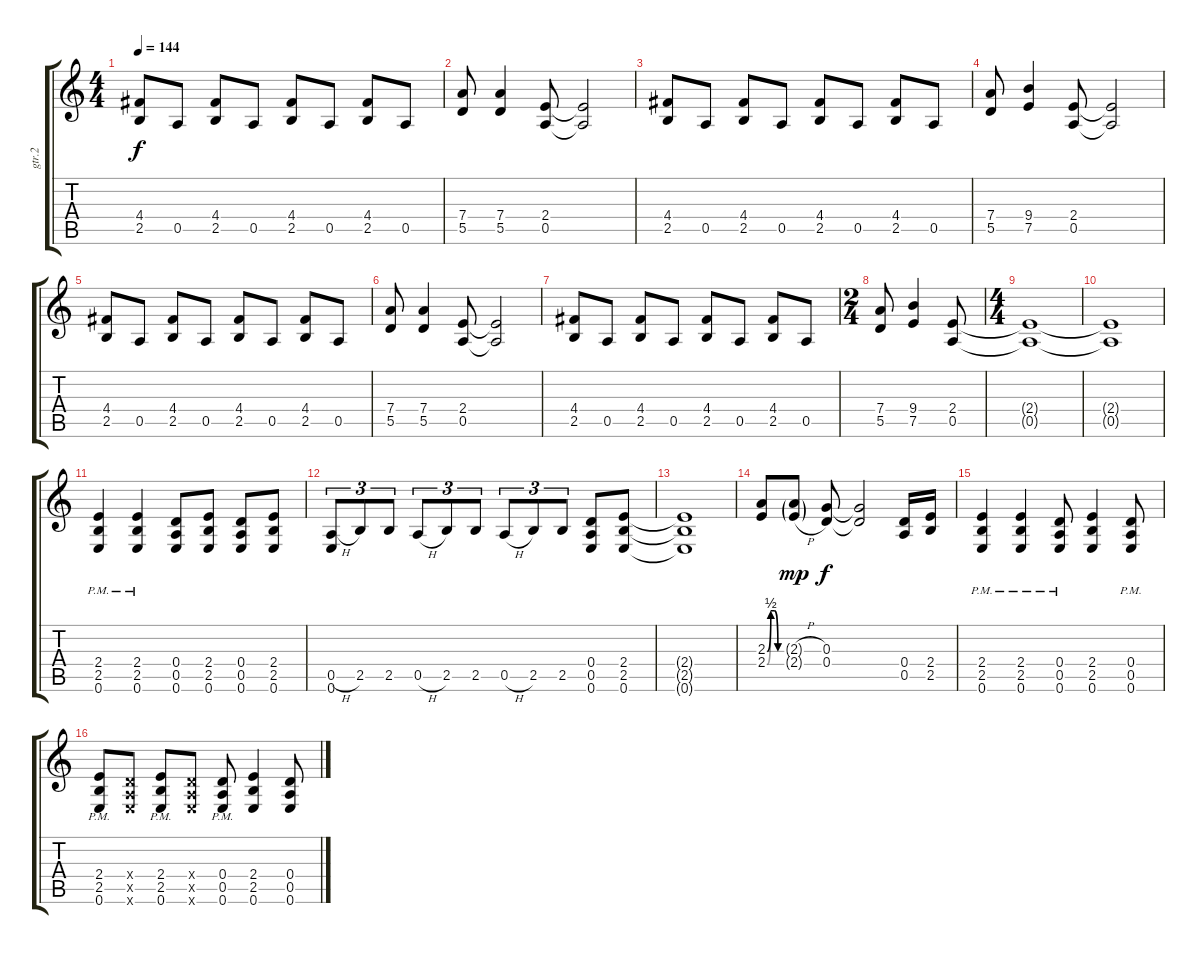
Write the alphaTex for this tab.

\track ("gtr.2" "gtr.2") {instrument overdrivenguitar}
\staff {score tabs}
\tuning (E4 B3 G3 D3 A2 E2) {hide}
\ts (4 4)
\tempo 144
\clef g2
\ks c
(4.4 2.5).8{dy f} 0.5.8 (4.4 2.5).8 0.5.8 (4.4 2.5).8 0.5.8 (4.4 2.5).8 0.5.8 |
(7.4 5.5).8 (7.4 5.5).4 (2.4 0.5).8 (2.4{t} 0.5{t}).2 |
(4.4 2.5).8 0.5.8 (4.4 2.5).8 0.5.8 (4.4 2.5).8 0.5.8 (4.4 2.5).8 0.5.8 |
(7.4 5.5).8 (9.4 7.5).4 (2.4 0.5).8 (2.4{t} 0.5{t}).2 |
(4.4 2.5).8 0.5.8 (4.4 2.5).8 0.5.8 (4.4 2.5).8 0.5.8 (4.4 2.5).8 0.5.8 |
(7.4 5.5).8 (7.4 5.5).4 (2.4 0.5).8 (2.4{t} 0.5{t}).2 |
(4.4 2.5).8 0.5.8 (4.4 2.5).8 0.5.8 (4.4 2.5).8 0.5.8 (4.4 2.5).8 0.5.8 |
\ts (2 4)
(7.4 5.5).8 (9.4 7.5).4 (2.4 0.5).8 |
\ts (4 4)
(2.4{t} 0.5{t}).1 |
(2.4{t} 0.5{t}).1 |
(2.4{pm} 2.5{pm} 0.6{pm}).4 (2.4{pm} 2.5{pm} 0.6{pm}).4 (0.4 0.5 0.6).8 (2.4 2.5 0.6).8 (0.4 0.5 0.6).8 (2.4 2.5 0.6).8 |
(0.5{h} 0.6).8{tu (3 2)} 2.5.8{tu (3 2)} 2.5.8{tu (3 2)} 0.5{h}.8{tu (3 2)} 2.5.8{tu (3 2)} 2.5.8{tu (3 2)} 0.5{h}.8{tu (3 2)} 2.5.8{tu (3 2)} 2.5.8{tu (3 2)} (0.4 0.5 0.6).8 (2.4 2.5 0.6).8 |
(2.4{t} 2.5{t} 0.6{t}).1 |
(2.3{be (custom 0 0 15 2 30 2 45 0 60 0)} 2.4{be (custom 0 0 15 2 30 2 45 0 60 0)}).8 (2.3{h g} 2.4{h g}).8{dy mp} (0.3 0.4).8{dy f} (0.3{t} 0.4{t}).2 (0.4 0.5).16 (2.4 2.5).16 |
(2.4{pm} 2.5{pm} 0.6{pm}).4 (2.4{pm} 2.5{pm} 0.6{pm}).4 (0.4{pm} 0.5{pm} 0.6{pm}).8 (2.4 2.5 0.6).4 (0.4{pm} 0.5{pm} 0.6{pm}).8 |
(2.4{pm} 2.5{pm} 0.6{pm}).8 (0.4{x} 0.5{x} 0.6{x}).8 (2.4{pm} 2.5{pm} 0.6{pm}).8 (0.4{x} 0.5{x} 0.6{x}).8 (0.4{pm} 0.5{pm} 0.6{pm}).8 (2.4 2.5 0.6).4 (0.4 0.5 0.6).8
